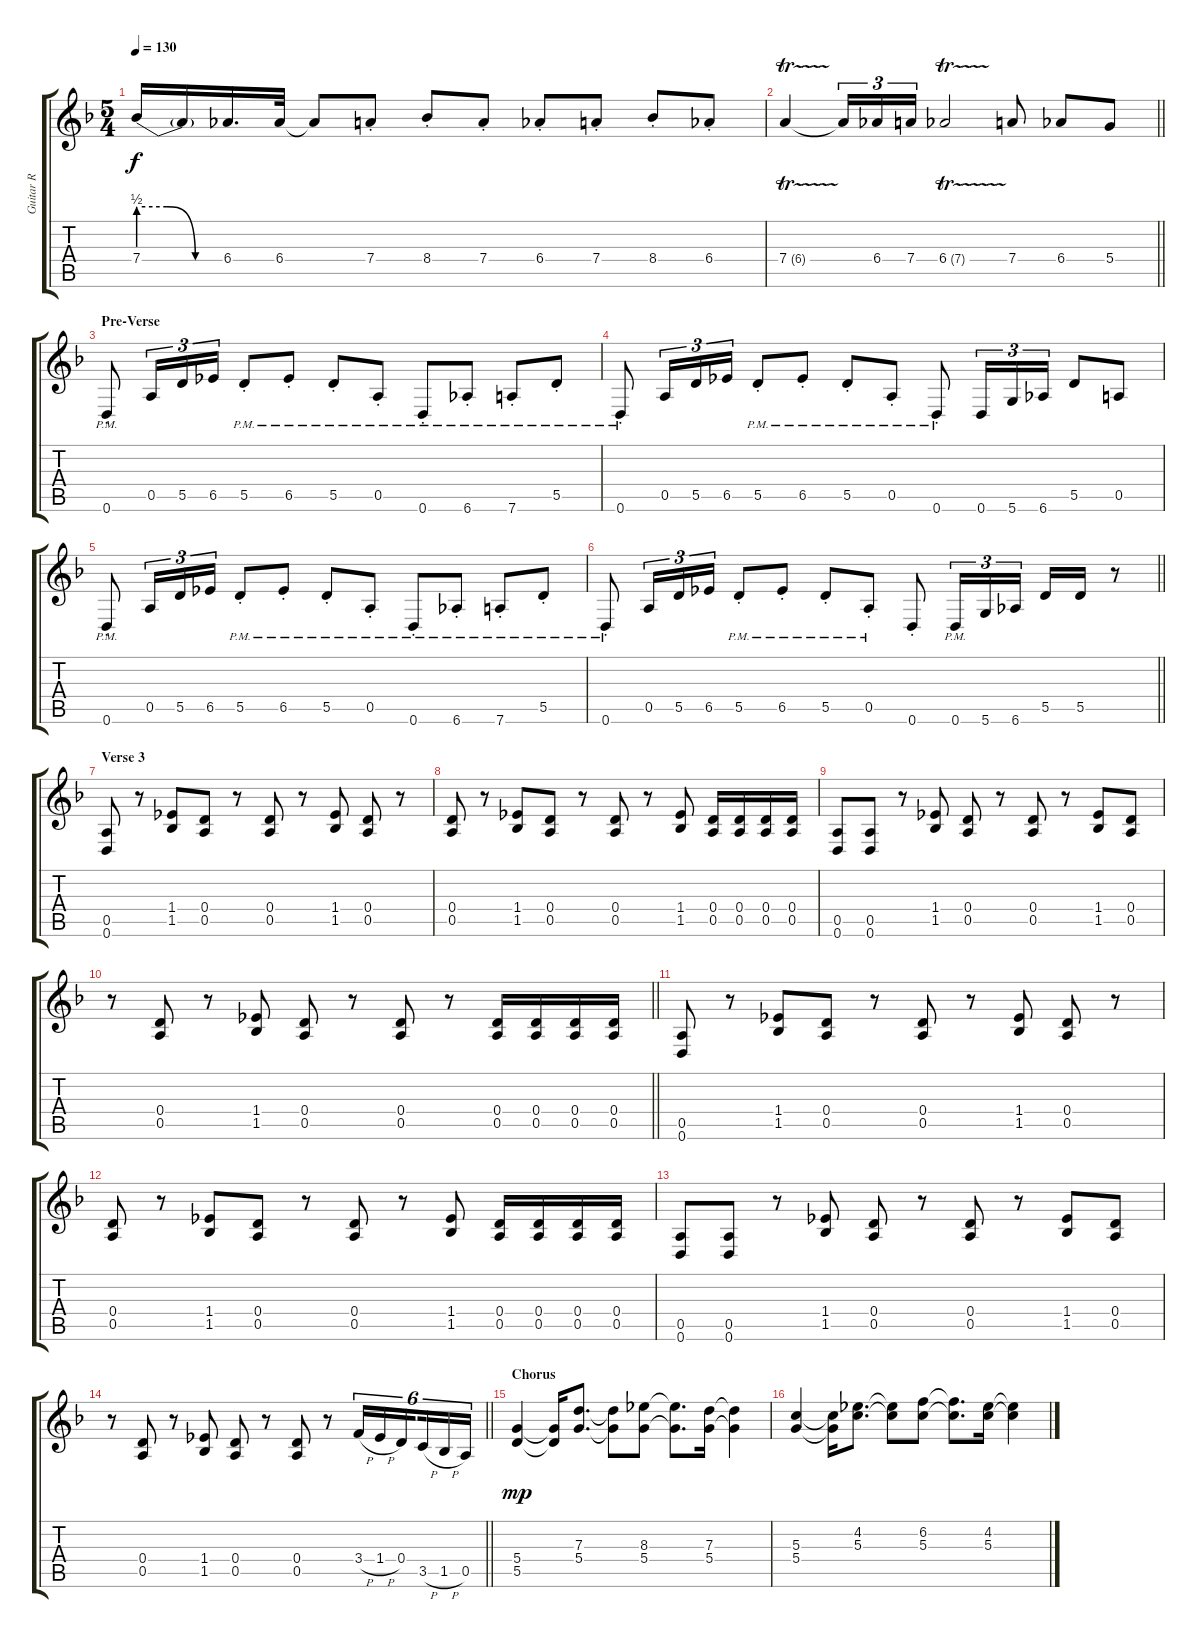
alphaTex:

\track ("Guitar R" "Guitar R") {instrument distortionguitar}
\staff {score tabs}
\tuning (E4 B3 G3 D3 A2 D2) {hide}
\ts (5 4)
\tempo 130
\clef g2
\ks f
7.4{be (custom 0 2 20 2 40 0 60 0)}.16{dy f} 7.4{t}.16 6.4.16{d} 6.4.32 6.4{t}.8 7.4{st}.8 8.4{st}.8 7.4{st}.8 6.4{st}.8 7.4{st}.8 8.4{st}.8 6.4{st}.8 |
\barLineRight lightlight
7.4{tr (6 32)}.4 7.4{t}.16{tu (3 2)} 6.4.16{tu (3 2)} 7.4.16{tu (3 2)} 6.4{tr (7 32)}.2 7.4.8 6.4.8 5.4.8 |
\section ("" "Pre-Verse")
0.6{pm st}.8 0.5.16{tu (3 2)} 5.5.16{tu (3 2)} 6.5.16{tu (3 2)} 5.5{pm st}.8 6.5{pm st}.8 5.5{pm st}.8 0.5{pm st}.8 0.6{pm st}.8 6.6{pm st}.8 7.6{pm st}.8 5.5{pm st}.8 |
0.6{pm st}.8 0.5.16{tu (3 2)} 5.5.16{tu (3 2)} 6.5.16{tu (3 2)} 5.5{pm st}.8 6.5{pm st}.8 5.5{pm st}.8 0.5{pm st}.8 0.6{pm st}.8 0.6.16{tu (3 2)} 5.6.16{tu (3 2)} 6.6.16{tu (3 2)} 5.5.8 0.5.8 |
0.6{pm st}.8 0.5.16{tu (3 2)} 5.5.16{tu (3 2)} 6.5.16{tu (3 2)} 5.5{pm st}.8 6.5{pm st}.8 5.5{pm st}.8 0.5{pm st}.8 0.6{pm st}.8 6.6{pm st}.8 7.6{pm st}.8 5.5{pm st}.8 |
\barLineRight lightlight
0.6{pm st}.8 0.5.16{tu (3 2)} 5.5.16{tu (3 2)} 6.5.16{tu (3 2)} 5.5{pm st}.8 6.5{pm st}.8 5.5{pm st}.8 0.5{pm st}.8 0.6{st}.8 0.6{pm}.16{tu (3 2)} 5.6.16{tu (3 2)} 6.6.16{tu (3 2)} 5.5.16 5.5.16 r.8 |
\section ("" "Verse 3")
(0.5 0.6).8 r.8 (1.4 1.5).8 (0.4 0.5).8 r.8 (0.4 0.5).8 r.8 (1.4 1.5).8 (0.4 0.5).8 r.8 |
(0.4 0.5).8 r.8 (1.4 1.5).8 (0.4 0.5).8 r.8 (0.4 0.5).8 r.8 (1.4 1.5).8 (0.4 0.5).16 (0.4 0.5).16 (0.4 0.5).16 (0.4 0.5).16 |
(0.5 0.6).8 (0.5 0.6).8 r.8 (1.4 1.5).8 (0.4 0.5).8 r.8 (0.4 0.5).8 r.8 (1.4 1.5).8 (0.4 0.5).8 |
\barLineRight lightlight
r.8 (0.4 0.5).8 r.8 (1.4 1.5).8 (0.4 0.5).8 r.8 (0.4 0.5).8 r.8 (0.4 0.5).16 (0.4 0.5).16 (0.4 0.5).16 (0.4 0.5).16 |
\section ("" "")
(0.5 0.6).8 r.8 (1.4 1.5).8 (0.4 0.5).8 r.8 (0.4 0.5).8 r.8 (1.4 1.5).8 (0.4 0.5).8 r.8 |
(0.4 0.5).8 r.8 (1.4 1.5).8 (0.4 0.5).8 r.8 (0.4 0.5).8 r.8 (1.4 1.5).8 (0.4 0.5).16 (0.4 0.5).16 (0.4 0.5).16 (0.4 0.5).16 |
(0.5 0.6).8 (0.5 0.6).8 r.8 (1.4 1.5).8 (0.4 0.5).8 r.8 (0.4 0.5).8 r.8 (1.4 1.5).8 (0.4 0.5).8 |
\barLineRight lightlight
r.8 (0.4 0.5).8 r.8 (1.4 1.5).8 (0.4 0.5).8 r.8 (0.4 0.5).8 r.8 3.4{h}.16{tu (6 4)} 1.4{h}.16{tu (6 4)} 0.4.16{tu (6 4) beam splitsecondary} 3.5{h}.16{tu (6 4)} 1.5{h}.16{tu (6 4)} 0.5.16{tu (6 4)} |
\section ("" "Chorus")
(5.4 5.5).4{dy mp} (5.4{t} 5.5{t}).16 (7.3 5.4).8{d} (7.3{t} 5.4{t}).8 (8.3 5.4).8 (8.3{t} 5.4{t}).8{d} (7.3 5.4).16 (7.3{t} 5.4{t}).4 |
(5.3 5.4).4 (5.3{t} 5.4{t}).16 (4.2 5.3).8{d} (4.2{t} 5.3{t}).8 (6.2 5.3).8 (6.2{t} 5.3{t}).8{d} (4.2 5.3).16 (4.2{t} 5.3{t}).4
